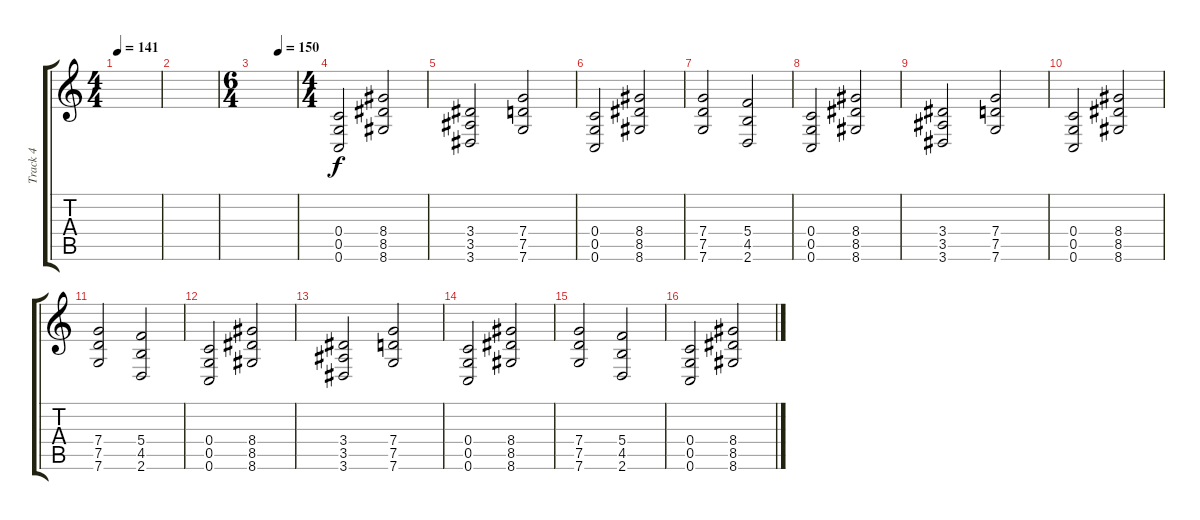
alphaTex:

\track ("Track 4" "Track 4") {instrument distortionguitar}
\staff {score tabs}
\tuning (D4 A3 F3 C3 G2 C2) {hide}
\ts (4 4)
\tempo 141
\clef g2
\ks c
|
|
\ts (6 4)
\tempo (150 0.5833333333333334)
|
\ts (4 4)
(0.4 0.5 0.6).2 (8.4 8.5 8.6).2 |
(3.4 3.5 3.6).2 (7.4 7.5 7.6).2 |
(0.4 0.5 0.6).2 (8.4 8.5 8.6).2 |
(7.4 7.5 7.6).2 (5.4 4.5 2.6).2 |
(0.4 0.5 0.6).2 (8.4 8.5 8.6).2 |
(3.4 3.5 3.6).2 (7.4 7.5 7.6).2 |
(0.4 0.5 0.6).2 (8.4 8.5 8.6).2 |
(7.4 7.5 7.6).2 (5.4 4.5 2.6).2 |
(0.4 0.5 0.6).2 (8.4 8.5 8.6).2 |
(3.4 3.5 3.6).2 (7.4 7.5 7.6).2 |
(0.4 0.5 0.6).2 (8.4 8.5 8.6).2 |
(7.4 7.5 7.6).2 (5.4 4.5 2.6).2 |
(0.4 0.5 0.6).2 (8.4 8.5 8.6).2
